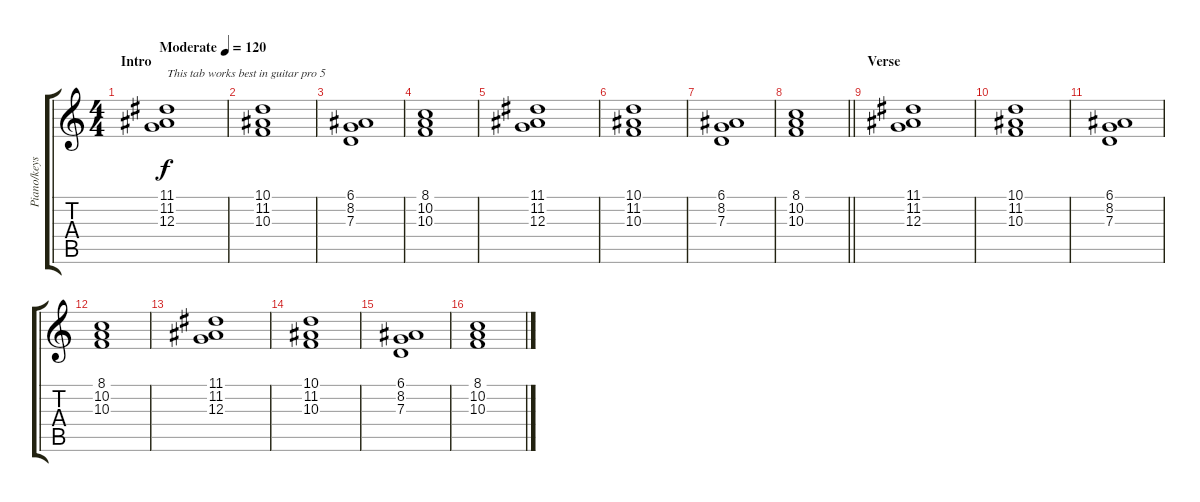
\track ("Piano/keys" "Piano/keys") {instrument acousticgrandpiano}
\staff {score tabs}
\tuning (E4 B3 G3 D3 A2 E2) {hide}
\ts (4 4)
\section ("" "Intro")
\tempo (120 "Moderate")
\clef g2
\ks c
(11.1 11.2 12.3).1{txt "This tab works best in guitar pro 5" dy f instrument acousticgrandpiano} |
(10.1 11.2 10.3).1 |
(6.1 8.2 7.3).1 |
(8.1 10.2 10.3).1 |
(11.1 11.2 12.3).1 |
(10.1 11.2 10.3).1 |
(6.1 8.2 7.3).1 |
\barLineRight lightlight
(8.1 10.2 10.3).1 |
\section ("" "Verse")
(11.1 11.2 12.3).1 |
(10.1 11.2 10.3).1 |
(6.1 8.2 7.3).1 |
(8.1 10.2 10.3).1 |
(11.1 11.2 12.3).1 |
(10.1 11.2 10.3).1 |
(6.1 8.2 7.3).1 |
(8.1 10.2 10.3).1
